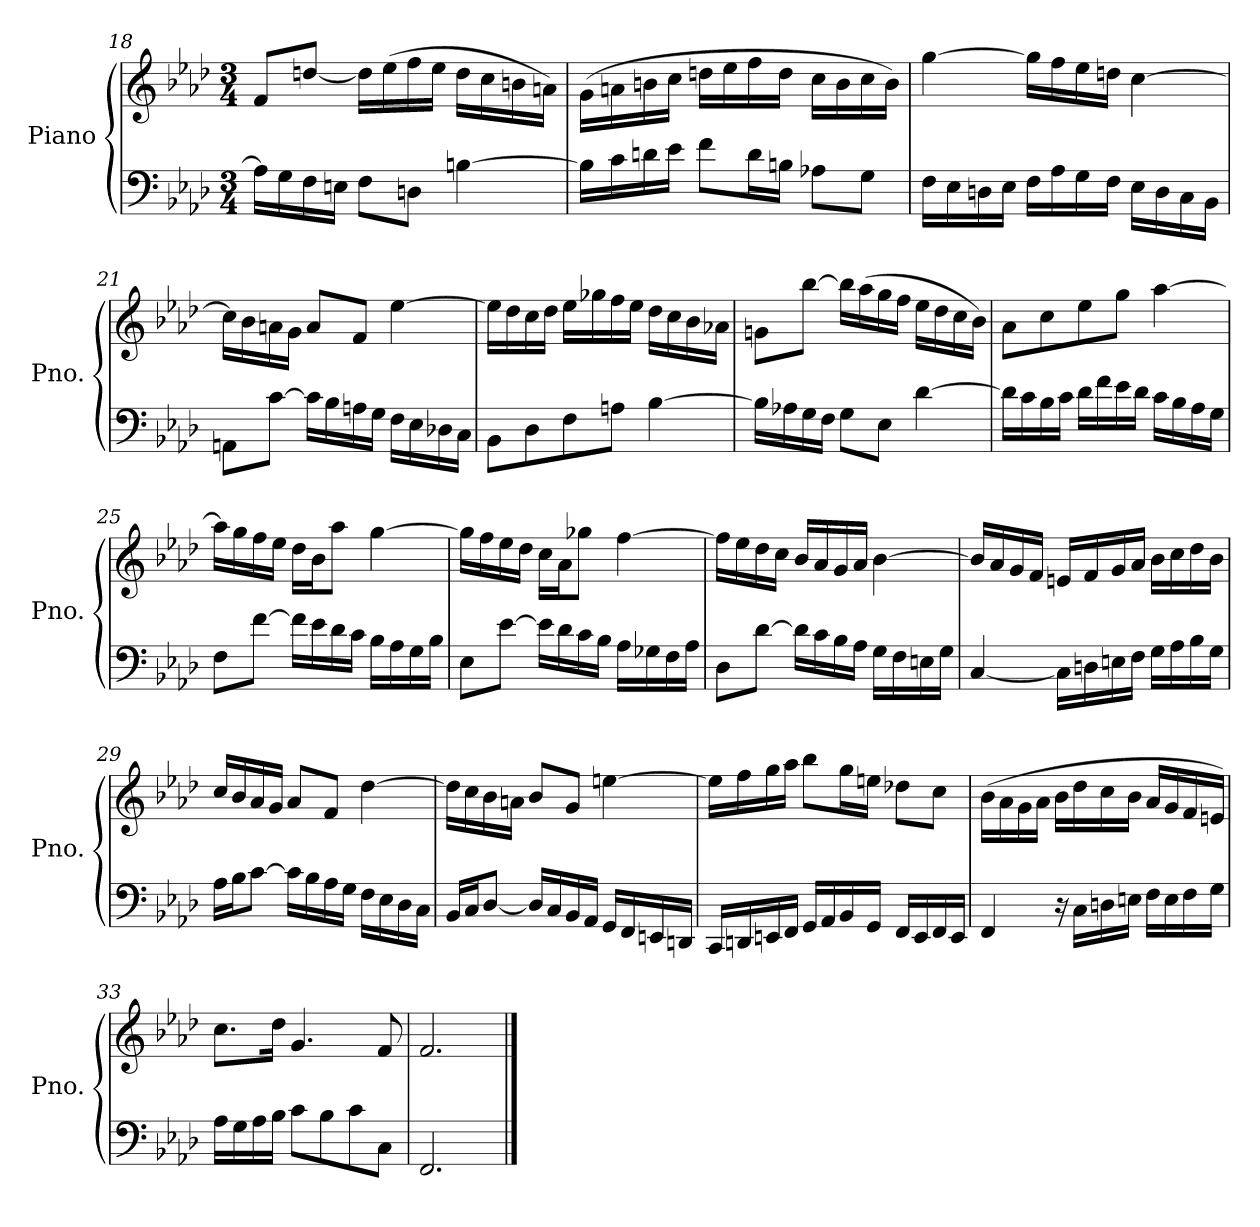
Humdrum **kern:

**kern	**kern
*part1	*part1
*staff2	*staff1
*I"Piano	*
*I'Pno.	*
*clefF4	*clefG2
*k[b-e-a-d-]	*k[b-e-a-d-]
*M3/4	*M3/4
=18	=18
16A-\LL]	8f/L
16G\	.
16F\	[8ddn/J
16En\JJ	.
8F\L	16dd\LL]
.	(>16ee-\
8Dn\J	16ff\
.	16ee-\JJ
[4Bn\	16dd\LL
.	16cc\
.	16bn\
.	16an\JJ)
=19	=19
16B\LL]	(>16g\LL
16c\	16an\
16dn\	16bn\
16e-\JJ	16cc\JJ
8f\L	16ddn\LL
.	16ee-\
16d\L	16ff\
16Bn\JJ	16dd\JJ
8A-X\L	16cc\LL
.	16b\
8G\J	16cc\
.	16b\JJ)
!!LO:LB:g=z
=20	=20
16F\LL	[4gg\
16E-\	.
16Dn\	.
16E-\JJ	.
16F\LL	16gg\LL]
16A-\	16ff\
16G\	16ee-\
16F\JJ	16ddn\JJ
16E-\LL	[4cc\
16D\	.
16C\	.
16BB-\JJ	.
=21	=21
8AAn\L	16cc\LL]
.	16b-\
[8c\J	16an\
.	16g\JJ
16c\LL]	8a/L
16B-\	.
16An\	8f/J
16G\JJ	.
16F\LL	[4ee-\
16E-\	.
16D-X\	.
16C\JJ	.
=22	=22
8BB-\L	16ee-\LL]
.	16dd-\
8D-\	16cc\
.	16dd-\JJ
8F\	16ee-\LL
.	16gg-X\
8An\J	16ff\
.	16ee-\JJ
[4B-\	16dd-\LL
.	16cc\
.	16b-\
.	16a-X\JJ
=23	=23
16B-\LL]	8gn\L
16A-X\	.
16G\	[8bb-\J
16F\JJ	.
8G\L	16bb-\LL]
.	(>16aa-\
8E-\J	16gg\
.	16ff\JJ
[4d-\	16ee-\LL
.	16dd-\
.	16cc\
.	16b-\JJ)
=24	=24
16d-\LL]	8a-\L
16c\	.
16B-\	8cc\
16c\JJ	.
16d-\LL	8ee-\
16f\	.
16e-\	8gg\J
16d-\JJ	.
16c\LL	[4aa-\
16B-\	.
16A-\	.
16G\JJ	.
!!LO:LB:g=z
=25	=25
8F\L	16aa-\LL]
.	16gg\
[8f\J	16ff\
.	16ee-\JJ
16f\LL]	16dd-\LL
16e-\	16b-\J
16d-\	8aa-\J
16c\JJ	.
16B-\LL	[4gg\
16A-\	.
16G\	.
16B-\JJ	.
=26	=26
8E-\L	16gg\LL]
.	16ff\
[8e-\J	16ee-\
.	16dd-\JJ
16e-\LL]	16cc\LL
16d-\	16a-\J
16c\	8gg-X\J
16B-\JJ	.
16A-\LL	[4ff\
16G-X\	.
16F\	.
16A-\JJ	.
=27	=27
8D-\L	16ff\LL]
.	16ee-\
[8d-\J	16dd-\
.	16cc\JJ
16d-\LL]	16b-/LL
16c\	16a-/
16B-\	16g/
16A-\JJ	16a-/JJ
16G\LL	[4b-\
16F\	.
16En\	.
16G\JJ	.
=28	=28
[4C/	16b-/LL]
.	16a-/
.	16g/
.	16f/JJ
16C\LL]	16en/LL
16Dn\	16f/
16En\	16g/
16F\JJ	16a-/JJ
16G\LL	16b-\LL
16A-\	16cc\
16B-\	16dd-\
16G\JJ	16b-\JJ
=29	=29
16A-\LL	16cc/LL
16B-\J	16b-/
[8c\J	16a-/
.	16g/JJ
16c\LL]	8a-/L
16B-\	.
16A-\	8f/J
16G\JJ	.
16F\LL	[4dd-\
16E-\	.
16D-\	.
16C\JJ	.
!!LO:LB:g=z
=30	=30
16BB-/LL	16dd-\LL]
16C/J	16cc\
[8D-/J	16b-\
.	16an\JJ
16D-/LL]	8b-/L
16C/	.
16BB-/	8g/J
16AA-/JJ	.
16GG/LL	[4een\
16FF/	.
16EEn/	.
16DDn/JJ	.
=31	=31
16CC/LL	16ee\LL]
16DDn/	16ff\
16EEn/	16gg\
16FF/JJ	16aa-\JJ
16GG/LL	8bb-\L
16AA-/	.
16BB-/	16gg\L
16GG/JJ	16een\JJ
16FF/LL	8dd-X\L
16EE/	.
16FF/	8cc\J
16EE/JJ	.
=32	=32
4FF/	(>16b-\LL
.	16a-\
.	16g\
.	16a-\JJ
16r	16b-\LL
16C\LL	16dd-\
16Dn\	16cc\
16En\JJ	16b-\JJ
16F\LL	16a-/LL
16E\	16g/
16F\	16f/
16G\JJ	16en/JJ)
=33	=33
16A-\LL	8.cc\L
16G\	.
16A-\	.
16B-\JJ	16dd-\Jk
8c\L	4.g/
8B-\	.
8c\	.
8C\J	8f/
=34	=34
2.FF/	2.f/
==	==
*-	*-
